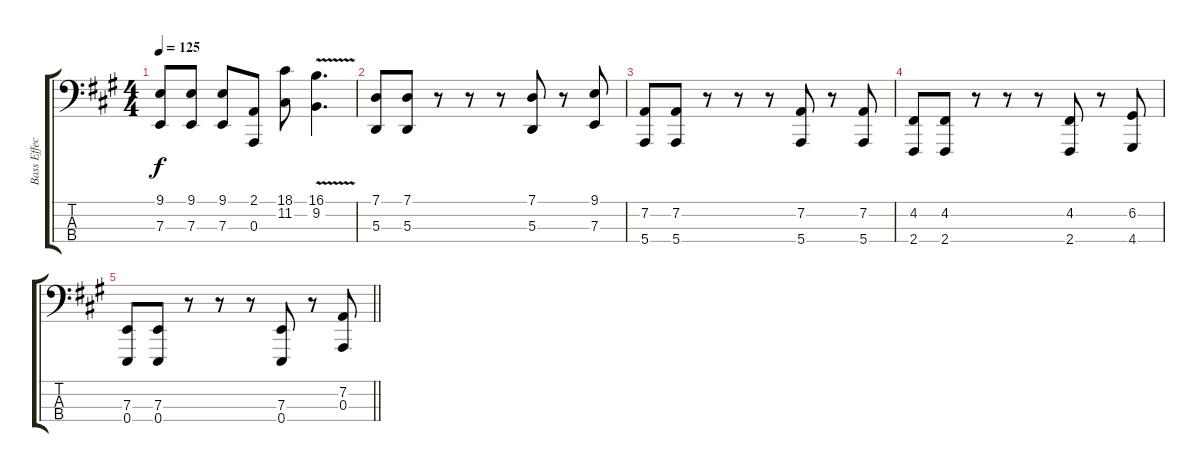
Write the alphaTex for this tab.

\track ("Bass Effects" "Bass Effec") {instrument lead2sawtooth}
\staff {score tabs}
\tuning (G2 D2 A1 E1) {hide}
\ts (4 4)
\tempo 125
\clef f4
\ks a
(9.1 7.3).8{dy f} (9.1 7.3).8 (9.1 7.3).8 (2.1 0.3).8 (18.1 11.2).8 (16.1{v} 9.2{v}).4{d} |
(7.1 5.3).8 (7.1 5.3).8 r.8 r.8 r.8 (7.1 5.3).8 r.8 (9.1 7.3).8 |
(7.2 5.4).8 (7.2 5.4).8 r.8 r.8 r.8 (7.2 5.4).8 r.8 (7.2 5.4).8 |
(4.2 2.4).8 (4.2 2.4).8 r.8 r.8 r.8 (4.2 2.4).8 r.8 (6.2 4.4).8 |
\barLineRight lightlight
(7.3 0.4).8 (7.3 0.4).8 r.8 r.8 r.8 (7.3 0.4).8 r.8 (7.2 0.3).8
